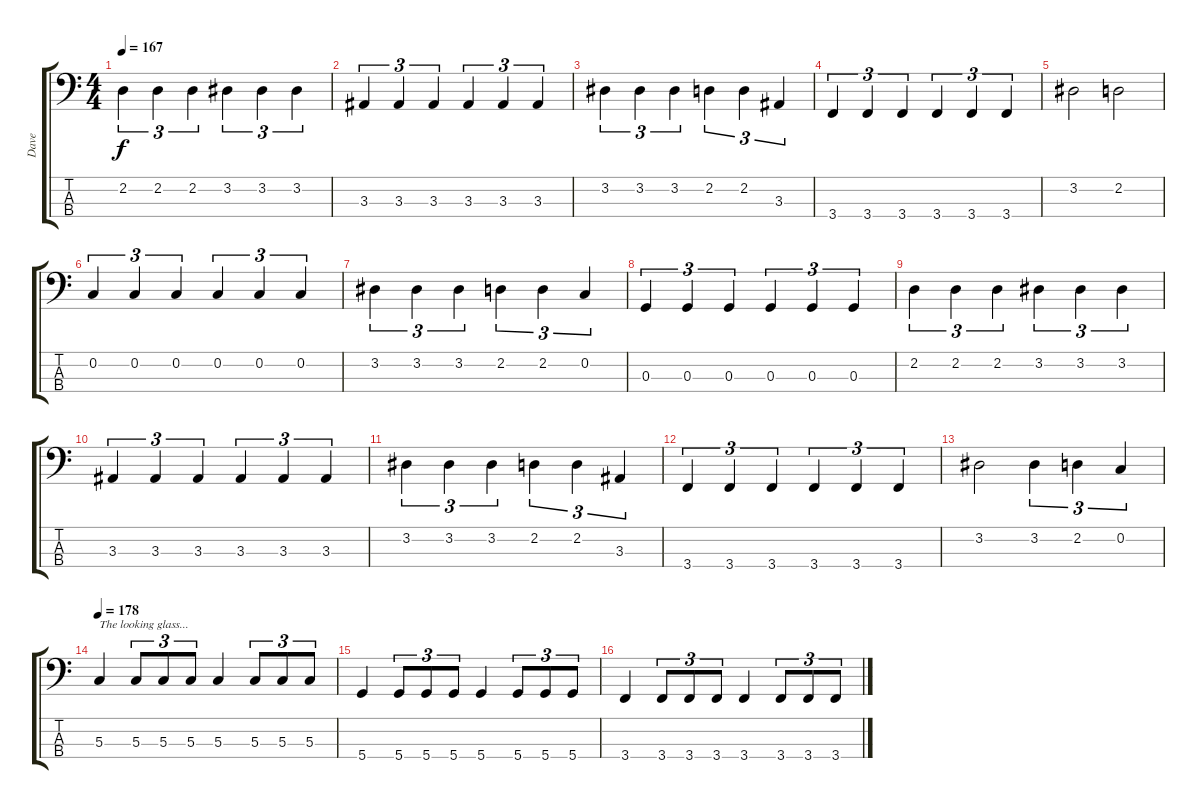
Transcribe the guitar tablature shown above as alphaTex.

\track ("Dave" "Dave") {instrument electricbasspick}
\staff {score tabs}
\tuning (F2 C2 G1 D1) {hide}
\ts (4 4)
\tempo 167
\clef f4
\ks c
2.2.4{tu (3 2) dy f} 2.2.4{tu (3 2)} 2.2.4{tu (3 2)} 3.2.4{tu (3 2)} 3.2.4{tu (3 2)} 3.2.4{tu (3 2)} |
3.3.4{tu (3 2)} 3.3.4{tu (3 2)} 3.3.4{tu (3 2)} 3.3.4{tu (3 2)} 3.3.4{tu (3 2)} 3.3.4{tu (3 2)} |
3.2.4{tu (3 2)} 3.2.4{tu (3 2)} 3.2.4{tu (3 2)} 2.2.4{tu (3 2)} 2.2.4{tu (3 2)} 3.3.4{tu (3 2)} |
3.4.4{tu (3 2)} 3.4.4{tu (3 2)} 3.4.4{tu (3 2)} 3.4.4{tu (3 2)} 3.4.4{tu (3 2)} 3.4.4{tu (3 2)} |
3.2.2 2.2.2 |
0.2.4{tu (3 2)} 0.2.4{tu (3 2)} 0.2.4{tu (3 2)} 0.2.4{tu (3 2)} 0.2.4{tu (3 2)} 0.2.4{tu (3 2)} |
3.2.4{tu (3 2)} 3.2.4{tu (3 2)} 3.2.4{tu (3 2)} 2.2.4{tu (3 2)} 2.2.4{tu (3 2)} 0.2.4{tu (3 2)} |
0.3.4{tu (3 2)} 0.3.4{tu (3 2)} 0.3.4{tu (3 2)} 0.3.4{tu (3 2)} 0.3.4{tu (3 2)} 0.3.4{tu (3 2)} |
2.2.4{tu (3 2)} 2.2.4{tu (3 2)} 2.2.4{tu (3 2)} 3.2.4{tu (3 2)} 3.2.4{tu (3 2)} 3.2.4{tu (3 2)} |
3.3.4{tu (3 2)} 3.3.4{tu (3 2)} 3.3.4{tu (3 2)} 3.3.4{tu (3 2)} 3.3.4{tu (3 2)} 3.3.4{tu (3 2)} |
3.2.4{tu (3 2)} 3.2.4{tu (3 2)} 3.2.4{tu (3 2)} 2.2.4{tu (3 2)} 2.2.4{tu (3 2)} 3.3.4{tu (3 2)} |
3.4.4{tu (3 2)} 3.4.4{tu (3 2)} 3.4.4{tu (3 2)} 3.4.4{tu (3 2)} 3.4.4{tu (3 2)} 3.4.4{tu (3 2)} |
3.2.2 3.2.4{tu (3 2)} 2.2.4{tu (3 2)} 0.2.4{tu (3 2)} |
\tempo 178
5.3.4{txt "The looking glass..."} 5.3.8{tu (3 2)} 5.3.8{tu (3 2)} 5.3.8{tu (3 2)} 5.3.4 5.3.8{tu (3 2)} 5.3.8{tu (3 2)} 5.3.8{tu (3 2)} |
5.4.4 5.4.8{tu (3 2)} 5.4.8{tu (3 2)} 5.4.8{tu (3 2)} 5.4.4 5.4.8{tu (3 2)} 5.4.8{tu (3 2)} 5.4.8{tu (3 2)} |
3.4.4 3.4.8{tu (3 2)} 3.4.8{tu (3 2)} 3.4.8{tu (3 2)} 3.4.4 3.4.8{tu (3 2)} 3.4.8{tu (3 2)} 3.4.8{tu (3 2)}
